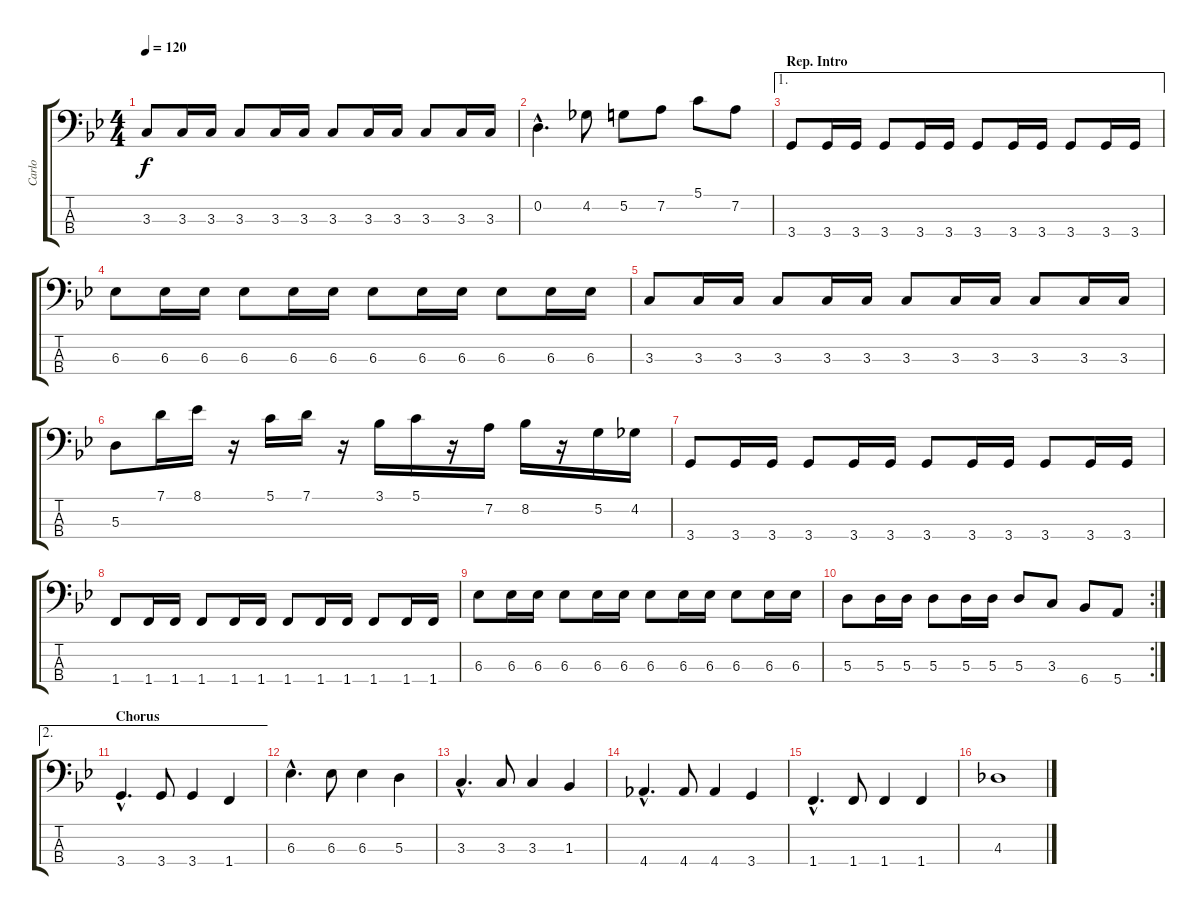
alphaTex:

\track ("Carlo" "Carlo") {instrument electricbassfinger}
\staff {score tabs}
\tuning (G2 D2 A1 E1) {hide}
\ts (4 4)
\tempo 120
\clef f4
\ks gminor
3.3.8{dy f} 3.3.16 3.3.16 3.3.8 3.3.16 3.3.16 3.3.8 3.3.16 3.3.16 3.3.8 3.3.16 3.3.16 |
0.2{hac}.4{d} 4.2.8 5.2.8 7.2.8 5.1.8 7.2.8 |
\ae 1
\section ("" "Rep. Intro")
3.4.8 3.4.16 3.4.16 3.4.8 3.4.16 3.4.16 3.4.8 3.4.16 3.4.16 3.4.8 3.4.16 3.4.16 |
6.3.8 6.3.16 6.3.16 6.3.8 6.3.16 6.3.16 6.3.8 6.3.16 6.3.16 6.3.8 6.3.16 6.3.16 |
3.3.8 3.3.16 3.3.16 3.3.8 3.3.16 3.3.16 3.3.8 3.3.16 3.3.16 3.3.8 3.3.16 3.3.16 |
5.3.8 7.1.16 8.1.16 r.16 5.1.16 7.1.16 r.16 3.1.16 5.1.16 r.16 7.2.16 8.2.16 r.16 5.2.16 4.2.16 |
3.4.8 3.4.16 3.4.16 3.4.8 3.4.16 3.4.16 3.4.8 3.4.16 3.4.16 3.4.8 3.4.16 3.4.16 |
1.4.8 1.4.16 1.4.16 1.4.8 1.4.16 1.4.16 1.4.8 1.4.16 1.4.16 1.4.8 1.4.16 1.4.16 |
6.3.8 6.3.16 6.3.16 6.3.8 6.3.16 6.3.16 6.3.8 6.3.16 6.3.16 6.3.8 6.3.16 6.3.16 |
\rc 2
5.3.8 5.3.16 5.3.16 5.3.8 5.3.16 5.3.16 5.3.8 3.3.8 6.4.8 5.4.8 |
\ae 2
\section ("" "Chorus")
3.4{hac}.4{d} 3.4.8 3.4.4 1.4.4 |
6.3{hac}.4{d} 6.3.8 6.3.4 5.3.4 |
3.3{hac}.4{d} 3.3.8 3.3.4 1.3.4 |
4.4{hac}.4{d} 4.4.8 4.4.4 3.4.4 |
1.4{hac}.4{d} 1.4.8 1.4.4 1.4.4 |
4.3.1
